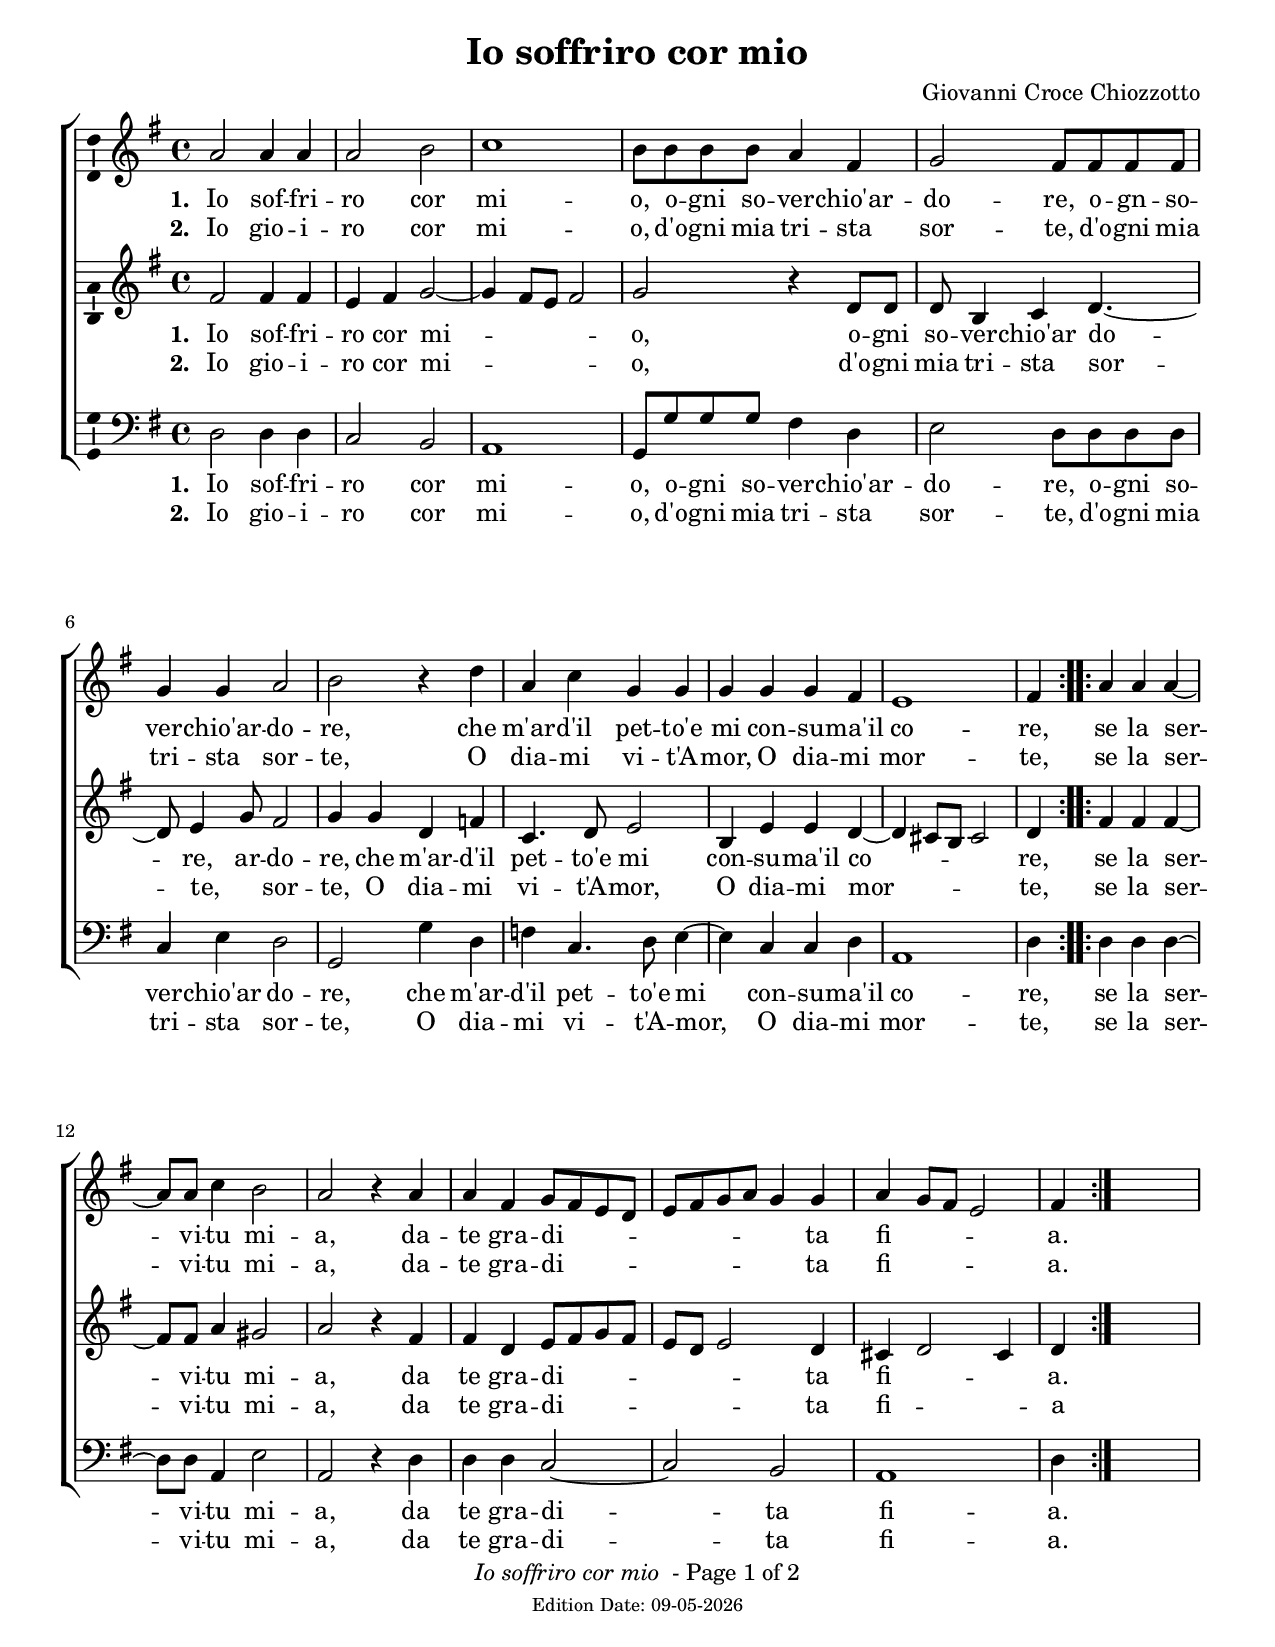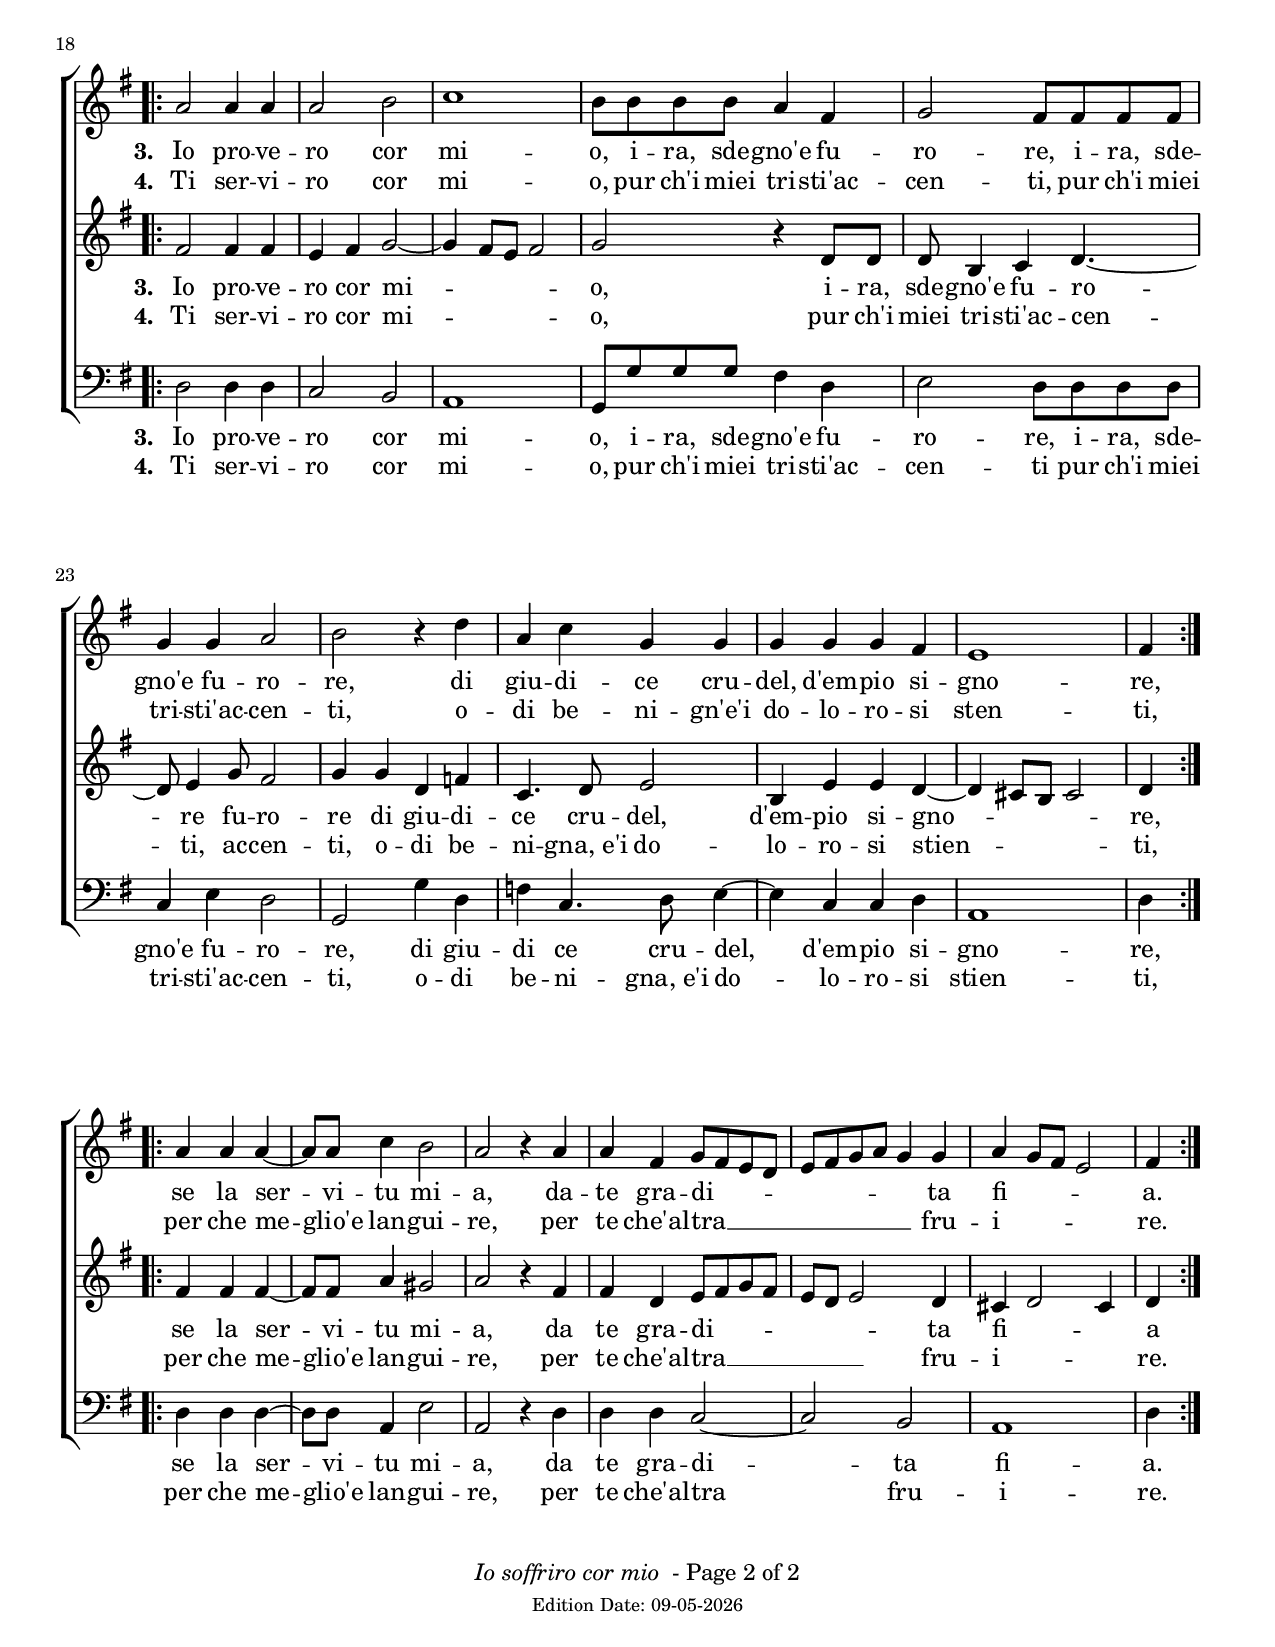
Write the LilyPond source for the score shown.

%{

%}

date = #(strftime "%m-%d-%Y" (localtime (current-time)))
\paper {
   print-page-number = ##f 
  top-margin = 0.5\in
  left-margin = 0.5\in
  right-margin = 0.5\in
  #(set-paper-size "letter")
  oddFooterMarkup = \markup { 
  \column{
    \fill-line { \line {
      \italic \fromproperty #'header:title
      " - Page"
      \fromproperty #'page:page-number-string
      "of 2"
    } } 
	\fill-line { \tiny { \line{ Edition Date: \date } } } }
  }
  evenFooterMarkup = \oddFooterMarkup
}

\header{
  title = "Io soffriro cor mio"
  composer = "Giovanni Croce Chiozzotto"
  
}

\include "english.ly"

%\autoBeamOff

 #(set-global-staff-size 20)

global = {
	\key g \major
	\time 4/4
	\override Score.BarNumber #'padding = #3
	 
}

	
sopMusic = \transpose c g, \relative c' { \clef treble
	
	
	\repeat volta 2 {d'2 d4 d | d2 e | f1 | e8 e e e d4 b | c2 b8 b b b | c4 c d2 | e2 r4 g | d4 f c c | 
	c4 c c b | a1 | b4 }
	
	\repeat volta 2{
	  d d d~ | d8 d f4 e2 | d2 r4 d4 | d4 b c8 b a g | a b c d c4 c | d4 c8 b a2 | b4
	}
	
	
}
	
altoMusic = \transpose c g, \relative c'' { \clef "treble"
	
	\repeat volta 2{
	  b2 b4 b | a4 b c2~ c4 b8 a b2 | c2 r4 g8 g |
	  g8 e4 f4 g4.~ | g8 a4 c8 b2 | c4 c g bf4 | f4. g8 a2 |
	  e4 a a g4~ | g4 fs8 e fs2 | g4 }
	
	
	\repeat volta 2{
	b4 b4 b4~ |  b8 b d4 cs2 | d2 r4 b4 | b g a8 b c b | a g a2 g4 | fs4 g2 fs4 | g4
	}
	
}

tenorMusic = \transpose c g, \relative c' { \clef "bass"
	
	\repeat volta 2{
	  g2 g4 g | f2 e2 | d1 | c8 c' c c b4 g | a2 g8 g g g | f4 a g2 |
	  c,2 c'4 g | bf4 f4. g8 a4~ | a f4 f g | d1 | g4 
	}
	
	\repeat volta 2{
	  g4 g g~ g8 g d4 a'2 | d,2 r4 g4 | g4 g f2~ | f2 e2 | d1 | g4
	}
	
	
}



sopWords = \lyricmode {
   \set stanza = #"1. "
Io sof -- fri -- ro cor mi -- o, o -- gni so -- ver -- chio'ar -- do -- re,
o -- gn -- so -- ver -- chio'ar -- do -- re,
che m'ar -- d'il pet -- to'e mi con -- su -- ma'il co -- re,
 se la ser -- vi -- tu mi -- a,
da -- te gra -- di -- _ _ _ _ _ _ _ _ ta fi -- _ _ _ a.
}
sopWordsB = \lyricmode {
   \set stanza = #"2. "
Io gio -- i -- ro cor mi -- o,
d'o -- gni mia tri -- sta sor -- te, d'o -- gni mia tri -- sta sor -- te,
O dia -- mi vi -- t'A -- mor,
O dia -- mi mor -- te,
 se la ser -- vi -- tu mi -- a,
da -- te gra -- di -- _ _ _ _ _ _ _ _ ta fi -- _ _ _ a.

}
sopWordsC = \lyricmode {
   \set stanza = #"3. "
Io pro -- ve -- ro cor mi -- o, i -- ra, sde -- gno'e fu -- ro -- re, i -- ra, sde -- gno'e fu -- ro -- re,
di giu -- di -- ce cru -- del, 
d'em -- pio si -- gno -- re,
 se la ser -- vi -- tu mi -- a,
da -- te gra -- di -- _ _ _ _ _ _ _ _ ta fi -- _ _ _ a.

}
sopWordsD = \lyricmode {
   \set stanza = #"4. "
Ti ser -- vi -- ro cor mi -- o,
pur ch'i miei tri -- sti'ac -- cen -- ti, pur ch'i miei tri -- sti'ac -- cen -- ti,
o -- di be -- ni -- gn'e'i do -- lo -- ro -- si sten -- ti,
 per che me -- glio'e lan -- gui -- re, per te che'al -- tra __ _ _ _ _ _ _ _ _
fru -- i -- _ _ _ re.

}
altoWords = \lyricmode {
   \set stanza = #"1. "
Io sof -- fri -- ro cor mi -- _ _ _ o, 
o -- gni so -- ver -- chio'ar do -- re, ar -- do -- re, 
che m'ar -- d'il pet -- to'e mi con -- su -- ma'il co -- _ _ _ re,
 se la ser -- vi -- tu mi -- a, da te gra -- di -- _ _ _ _ _ _ ta fi -- _ _ a.
}
altoWordsB = \lyricmode {
   \set stanza = #"2. "
Io gio -- i -- ro cor mi -- _ _ _ o, d'o -- gni mia tri -- sta sor -- te,__ _
sor -- te, O dia -- mi vi -- t'A -- mor,
O dia -- mi mor -- _ _ _ te,
 se la ser -- vi -- tu mi -- a, da te gra -- di -- _ _ _ _ _ _ ta fi -- _ _ a
}
altoWordsC = \lyricmode {
   \set stanza = #"3. "
Io pro -- ve -- ro cor mi -- _ _ _ o, i -- ra, sde -- gno'e fu -- ro -- re
fu -- ro -- re di giu -- di -- ce cru -- del,
d'em -- pio si -- gno -- _ _ _ re,
  se la ser -- vi -- tu mi -- a, da te gra -- di -- _ _ _ _ _ _ ta fi -- _ _ a
}
altoWordsD = \lyricmode {
   \set stanza = #"4. "
Ti ser -- vi -- ro cor mi -- _ _ _ o,
pur ch'i miei tri -- sti'ac -- cen -- ti, 
ac -- cen -- ti,
o -- di be -- ni -- "gna, e'i" do -- lo -- ro -- si
stien -- _ _ _ ti,
 per che me -- glio'e lan -- gui -- re,
per te che'al -- tra __ _ _ _ _ _ _ fru -- i -- _ _ re.
}
tenorWords = \lyricmode {
   \set stanza = #"1. "
  Io sof -- fri -- ro cor mi -- o,
  o -- gni so -- ver -- chio'ar -- do -- re,
  o -- gni so -- ver -- chio'ar do -- re, 
  che m'ar -- d'il pet -- to'e mi
  con -- su -- ma'il co -- re,
   se la ser -- vi -- tu mi -- a,
  da te gra -- di -- ta fi -- a.

}
tenorWordsB = \lyricmode {
   \set stanza = #"2. "
  Io gio -- i -- ro cor mi -- o,
  d'o -- gni mia tri -- sta
  sor -- te, d'o -- gni mia tri -- sta sor -- te,
  O dia -- mi vi -- t'A -- mor,
  O dia -- mi mor -- te,
   se la ser -- vi -- tu mi -- a,
  da te gra -- di -- ta fi -- a.

}
tenorWordsC = \lyricmode {
   \set stanza = #"3. "
  Io pro -- ve -- ro cor mi -- o, i -- ra, sde -- gno'e fu -- ro -- re, i -- ra,
  sde -- gno'e fu -- ro -- re, di giu -- di ce cru -- del, d'em -- pio si -- gno -- re,
 se la ser -- vi -- tu mi -- a,
  da te gra -- di -- ta fi -- a.
}
tenorWordsD = \lyricmode {
   \set stanza = #"4. "
  Ti ser -- vi -- ro cor mi -- o, pur ch'i miei tri -- sti'ac -- cen -- ti
  pur ch'i miei tri -- sti'ac -- cen -- ti,
   o -- di be -- ni -- "gna, e'i" do -- lo -- ro -- si
  stien -- ti,
 per che me -- glio'e lan -- gui -- re, per te che'al -- tra 
fru -- i -- re.
}
\score{
<<
	\new ChoirStaff 
		<<
		\context Staff = sop <<
		\new Voice = sopMusic { \global \sopMusic s2. \pageBreak \sopMusic}
		\new Lyrics \lyricsto "sopMusic" {\sopWords \sopWordsC}
		\new Lyrics \lyricsto "sopMusic" {\sopWordsB \sopWordsD}
		
	>>
		

		
		
		\context Staff = alto <<
		\new Voice = "altoMusic" { \global \altoMusic s2. \altoMusic}
		\new Lyrics \lyricsto "altoMusic" {\altoWords \altoWordsC}
		\new Lyrics \lyricsto "altoMusic" { \altoWordsB \altoWordsD}
		
	>>
		

		\context Staff = tenor <<
		\new Voice = "tenorMusic" { \global \tenorMusic s2. \tenorMusic}
		\new Lyrics \lyricsto "tenorMusic" {\tenorWords \tenorWordsC}
		\new Lyrics \lyricsto "tenorMusic" {\tenorWordsB \tenorWordsD}
	
		
	>>
		

        	
       	>>

		 
		 
		  
		  

>>
\layout {
  indent = 0\mm
 \context {
      \Staff
      \consists "Ambitus_engraver"
    }
}

\midi{
     \context {
       \Score
       tempoWholesPerMinute = #(ly:make-moment 100 4)
       }
    }
}

\version "2.10.0"  % necessary for upgrading to future LilyPond versions.
